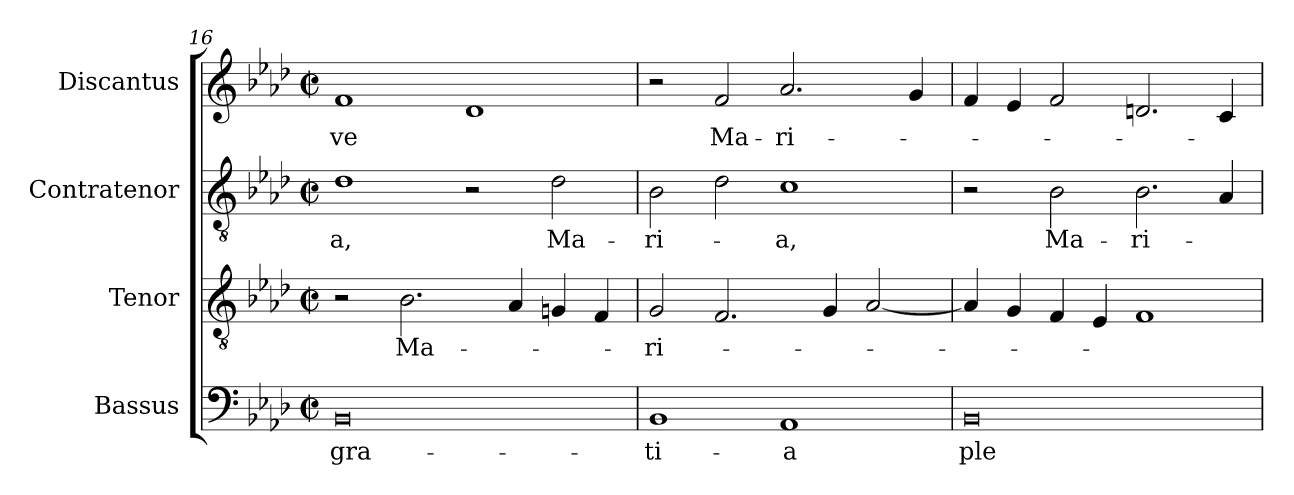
**kern	**text	**kern	**text	**kern	**text	**kern	**text
*part4	*part4	*part3	*part3	*part2	*part2	*part1	*part1
*staff4	*staff4	*staff3	*staff3	*staff2	*staff2	*staff1	*staff1
*I"Bassus	*	*I"Tenor	*	*I"Contratenor	*	*I"Discantus	*
!!LO:PB:g=z
*clefF4	*	*clefGv2	*	*clefGv2	*	*clefG2	*
*k[b-e-a-d-]	*	*k[b-e-a-d-]	*	*k[b-e-a-d-]	*	*k[b-e-a-d-]	*
*A-:	*	*A-:	*	*A-:	*	*A-:	*
*M2/2	*	*M2/2	*	*M2/2	*	*M2/2	*
*met(c|)	*	*met(c|)	*	*met(c|)	*	*met(c|)	*
=16	=16	=16	=16	=16	=16	=16	=16
!	!LO:LY:b:cj	!	!	!	!LO:LY:b:cj	!	!LO:LY:b:cj
0BB-	gra-	2r	.	1d-	-a,	1f	-ve
!	!	!	!LO:LY:b	!	!	!	!
.	.	2.B-\	Ma-	.	.	.	.
.	.	.	.	2r	.	1d-	.
.	.	4A-/	.	.	.	.	.
!	!	!	!	!	!LO:LY:b:cj	!	!
.	.	4Gn/	.	2d-\	Ma-	.	.
.	.	4F/	.	.	.	.	.
=17	=17	=17	=17	=17	=17	=17	=17
!	!LO:LY:b:cj	!	!LO:LY:b:cj	!	!LO:LY:b:cj	!	!
1BB-	-ti-	2G/	-ri-	2B-\	-ri-	2r	.
!	!	!	!	!	!	!	!LO:LY:b:cj
.	.	2.F/	.	2d-\	.	2f/	Ma-
!	!LO:LY:b:rj	!	!	!	!LO:LY:b:cj	!	!LO:LY:b:cj
1AA-	-a	.	.	1c	-a,	2.a-/	-ri-
.	.	4G/	.	.	.	.	.
.	.	[<2A-/	.	.	.	.	.
.	.	.	.	.	.	4g/	.
=18	=18	=18	=18	=18	=18	=18	=18
!	!LO:LY:b:cj	!	!	!	!	!	!
0BB-	ple-	4A-/]	.	2r	.	4f/	.
.	.	4G/	.	.	.	4e-/	.
!	!	!	!	!	!LO:LY:b:cj	!	!
.	.	4F/	.	2B-\	Ma-	2f/	.
.	.	4E-/	.	.	.	.	.
!	!	!	!	!	!LO:LY:b:cj	!	!
.	.	1F	.	2.B-\	-ri-	2.dn/	.
.	.	.	.	4A-/	.	4c/	.
=	=	=	=	=	=	=	=
*-	*-	*-	*-	*-	*-	*-	*-
